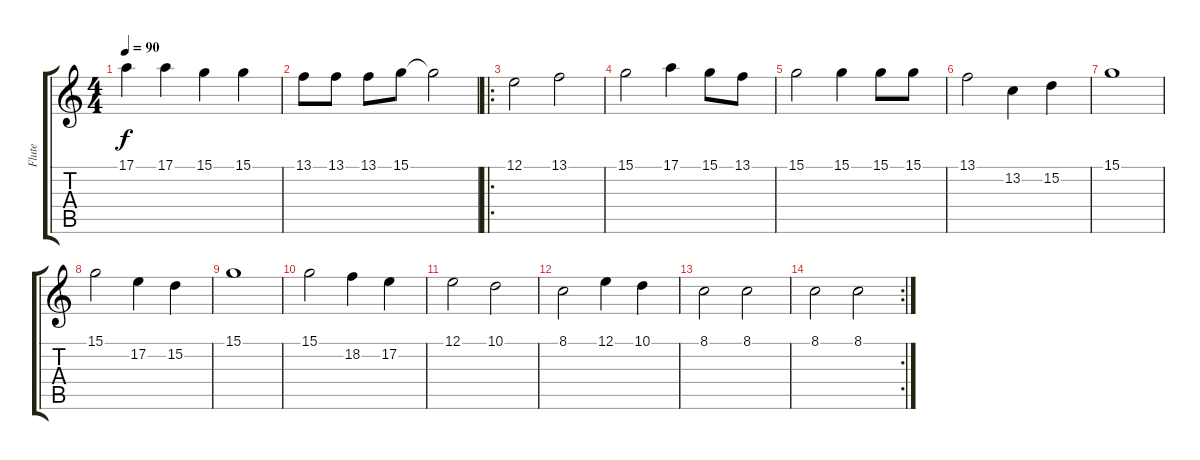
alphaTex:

\track ("Flute" "Flute") {instrument panflute}
\staff {score tabs}
\tuning (E4 B3 G3 D3 A2 E2) {hide}
\ts (4 4)
\tempo 90
\clef g2
\ks c
17.1.4{dy f instrument panflute} 17.1.4 15.1.4 15.1.4 |
13.1.8 13.1.8 13.1.8 15.1.8 15.1{t}.2 |
\ro
12.1.2 13.1.2 |
15.1.2 17.1.4 15.1.8 13.1.8 |
15.1.2 15.1.4 15.1.8 15.1.8 |
13.1.2 13.2.4 15.2.4 |
15.1.1 |
15.1.2 17.2.4 15.2.4 |
15.1.1 |
15.1.2 18.2.4 17.2.4 |
12.1.2 10.1.2 |
8.1.2 12.1.4 10.1.4 |
8.1.2 8.1.2 |
\rc 2
8.1.2 8.1.2
